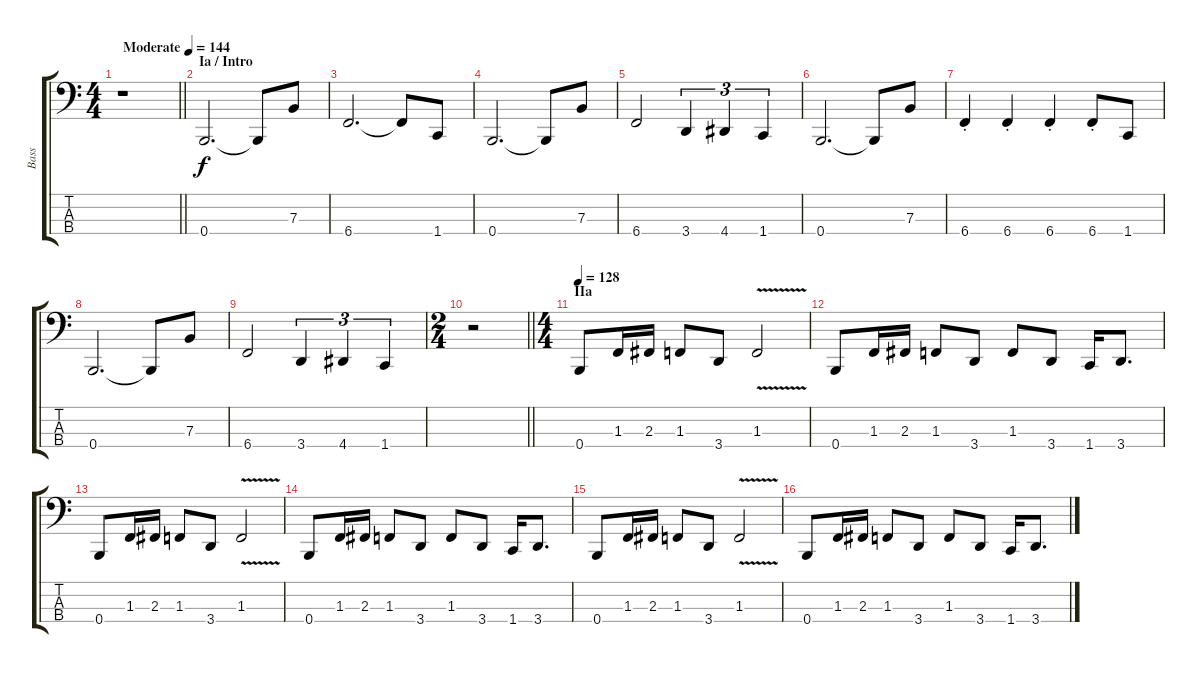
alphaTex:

\track ("Bass" "Bass") {instrument distortionguitar}
\staff {score tabs}
\tuning (D2 A1 E1 B0) {hide}
\ts (4 4)
\tempo (144 "Moderate")
\clef f4
\barLineRight lightlight
\ks c
r.1{dy f instrument distortionguitar} |
\section ("" "Ia / Intro")
0.4.2{d} 0.4{t}.8 7.3.8 |
6.4.2{d} 6.4{t}.8 1.4.8 |
0.4.2{d} 0.4{t}.8 7.3.8 |
6.4.2 3.4.4{tu (3 2)} 4.4.4{tu (3 2)} 1.4.4{tu (3 2)} |
0.4.2{d} 0.4{t}.8 7.3.8 |
6.4{st}.4 6.4{st}.4 6.4{st}.4 6.4{st}.8 1.4.8 |
0.4.2{d} 0.4{t}.8 7.3.8 |
6.4.2 3.4.4{tu (3 2)} 4.4.4{tu (3 2)} 1.4.4{tu (3 2)} |
\ts (2 4)
\barLineRight lightlight
r.2 |
\ts (4 4)
\section ("" "IIa")
\tempo 128
0.4.8 1.3.16 2.3.16 1.3.8 3.4.8 1.3{v}.2 |
0.4.8 1.3.16 2.3.16 1.3.8 3.4.8 1.3.8 3.4.8 1.4.16 3.4.8{d} |
0.4.8 1.3.16 2.3.16 1.3.8 3.4.8 1.3{v}.2 |
0.4.8 1.3.16 2.3.16 1.3.8 3.4.8 1.3.8 3.4.8 1.4.16 3.4.8{d} |
0.4.8 1.3.16 2.3.16 1.3.8 3.4.8 1.3{v}.2 |
0.4.8 1.3.16 2.3.16 1.3.8 3.4.8 1.3.8 3.4.8 1.4.16 3.4.8{d}
